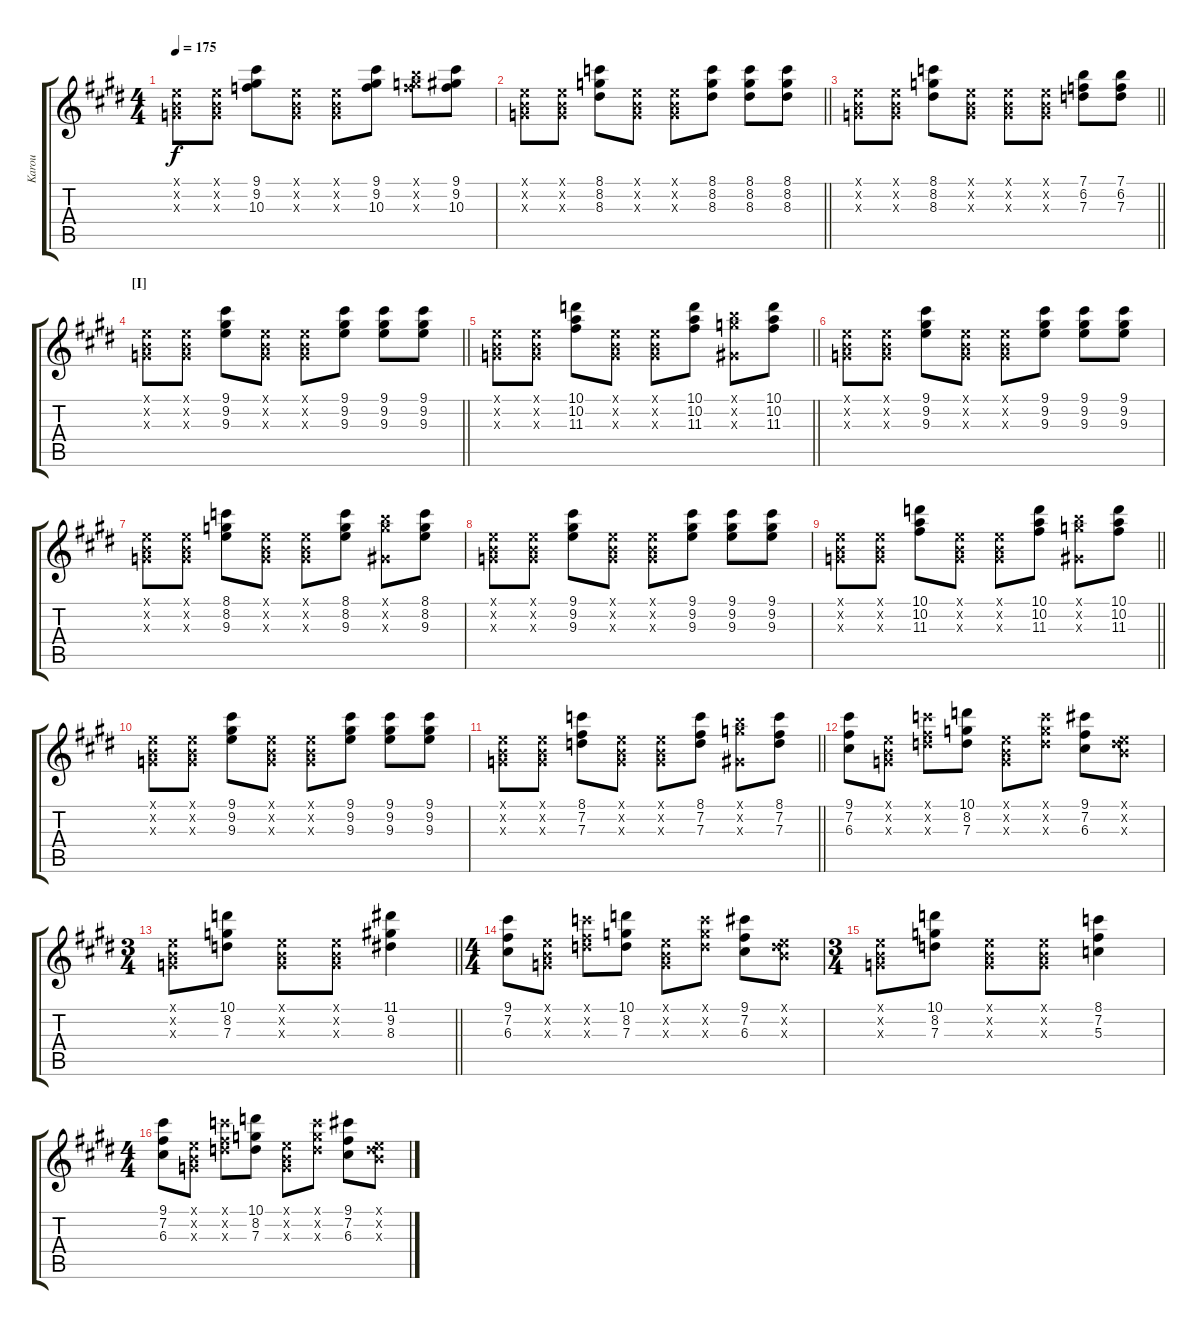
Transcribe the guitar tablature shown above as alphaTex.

\track ("Karou" "Karou") {instrument distortionguitar}
\staff {score tabs}
\tuning (E4 B3 G3 D3 A2 E2) {hide}
\ts (4 4)
\tempo 175
\clef g2
\ks c#minor
(0.1{x} 0.2{x} 0.3{x}).8{dy f} (0.1{x} 0.2{x} 0.3{x}).8 (9.1 9.2 10.3).8 (0.1{x} 0.2{x} 0.3{x}).8 (0.1{x} 0.2{x} 0.3{x}).8 (9.1 9.2 10.3).8 (7.1{x} 8.2{x} 10.3{x}).8 (9.1 9.2 10.3).8 |
\barLineRight lightlight
(0.1{x} 0.2{x} 0.3{x}).8 (0.1{x} 0.2{x} 0.3{x}).8 (8.1 8.2 8.3).8 (0.1{x} 0.2{x} 0.3{x}).8 (0.1{x} 0.2{x} 0.3{x}).8 (8.1 8.2 8.3).8 (8.1 8.2 8.3).8 (8.1 8.2 8.3).8 |
\barLineRight lightlight
(0.1{x} 0.2{x} 0.3{x}).8 (0.1{x} 0.2{x} 0.3{x}).8 (8.1 8.2 8.3).8 (0.1{x} 0.2{x} 0.3{x}).8 (0.1{x} 0.2{x} 0.3{x}).8 (0.1{x} 0.2{x} 0.3{x}).8 (7.1 6.2 7.3).8 (7.1 6.2 7.3).8 |
\section ("" "[I]")
\barLineRight lightlight
(0.1{x} 0.2{x} 0.3{x}).8 (0.1{x} 0.2{x} 0.3{x}).8 (9.1 9.2 9.3).8 (0.1{x} 0.2{x} 0.3{x}).8 (0.1{x} 0.2{x} 0.3{x}).8 (9.1 9.2 9.3).8 (9.1 9.2 9.3).8 (9.1 9.2 9.3).8 |
\barLineRight lightlight
(0.1{x} 0.2{x} 0.3{x}).8 (0.1{x} 0.2{x} 0.3{x}).8 (10.1 10.2 11.3).8 (0.1{x} 0.2{x} 0.3{x}).8 (0.1{x} 0.2{x} 0.3{x}).8 (10.1 10.2 11.3).8 (7.1{x} 8.2{x} 1.3{x}).8 (10.1 10.2 11.3).8 |
(0.1{x} 0.2{x} 0.3{x}).8 (0.1{x} 0.2{x} 0.3{x}).8 (9.1 9.2 9.3).8 (0.1{x} 0.2{x} 0.3{x}).8 (0.1{x} 0.2{x} 0.3{x}).8 (9.1 9.2 9.3).8 (9.1 9.2 9.3).8 (9.1 9.2 9.3).8 |
(0.1{x} 0.2{x} 0.3{x}).8 (0.1{x} 0.2{x} 0.3{x}).8 (8.1 8.2 9.3).8 (0.1{x} 0.2{x} 0.3{x}).8 (0.1{x} 0.2{x} 0.3{x}).8 (8.1 8.2 9.3).8 (7.1{x} 8.2{x} 1.3{x}).8 (8.1 8.2 9.3).8 |
(0.1{x} 0.2{x} 0.3{x}).8 (0.1{x} 0.2{x} 0.3{x}).8 (9.1 9.2 9.3).8 (0.1{x} 0.2{x} 0.3{x}).8 (0.1{x} 0.2{x} 0.3{x}).8 (9.1 9.2 9.3).8 (9.1 9.2 9.3).8 (9.1 9.2 9.3).8 |
\barLineRight lightlight
(0.1{x} 0.2{x} 0.3{x}).8 (0.1{x} 0.2{x} 0.3{x}).8 (10.1 10.2 11.3).8 (0.1{x} 0.2{x} 0.3{x}).8 (0.1{x} 0.2{x} 0.3{x}).8 (10.1 10.2 11.3).8 (7.1{x} 8.2{x} 1.3{x}).8 (10.1 10.2 11.3).8 |
(0.1{x} 0.2{x} 0.3{x}).8 (0.1{x} 0.2{x} 0.3{x}).8 (9.1 9.2 9.3).8 (0.1{x} 0.2{x} 0.3{x}).8 (0.1{x} 0.2{x} 0.3{x}).8 (9.1 9.2 9.3).8 (9.1 9.2 9.3).8 (9.1 9.2 9.3).8 |
\barLineRight lightlight
(0.1{x} 0.2{x} 0.3{x}).8 (0.1{x} 0.2{x} 0.3{x}).8 (8.1 7.2 7.3).8 (0.1{x} 0.2{x} 0.3{x}).8 (0.1{x} 0.2{x} 0.3{x}).8 (8.1 7.2 7.3).8 (7.1{x} 8.2{x} 1.3{x}).8 (8.1 7.2 7.3).8 |
(9.1 7.2 6.3).8{volume 12} (0.1{x} 0.2{x} 0.3{x}).8 (8.1{x} 7.2{x} 7.3{x}).8 (10.1 8.2 7.3).8 (0.1{x} 0.2{x} 0.3{x}).8 (8.1{x} 8.2{x} 7.3{x}).8 (9.1 7.2 6.3).8 (0.1{x} 0.2{x} 7.3{x}).8 |
\ts (3 4)
\barLineRight lightlight
(0.1{x} 0.2{x} 0.3{x}).8 (10.1 8.2 7.3).8 (0.1{x} 0.2{x} 0.3{x}).8 (0.1{x} 0.2{x} 0.3{x}).8 (11.1 9.2 8.3).4 |
\ts (4 4)
(9.1 7.2 6.3).8 (0.1{x} 0.2{x} 0.3{x}).8 (8.1{x} 7.2{x} 7.3{x}).8 (10.1 8.2 7.3).8 (0.1{x} 0.2{x} 0.3{x}).8 (8.1{x} 8.2{x} 7.3{x}).8 (9.1 7.2 6.3).8 (0.1{x} 0.2{x} 7.3{x}).8 |
\ts (3 4)
(0.1{x} 0.2{x} 0.3{x}).8 (10.1 8.2 7.3).8 (0.1{x} 0.2{x} 0.3{x}).8 (0.1{x} 0.2{x} 0.3{x}).8 (8.1 7.2 5.3).4 |
\ts (4 4)
(9.1 7.2 6.3).8 (0.1{x} 0.2{x} 0.3{x}).8 (8.1{x} 7.2{x} 7.3{x}).8 (10.1 8.2 7.3).8 (0.1{x} 0.2{x} 0.3{x}).8 (8.1{x} 8.2{x} 7.3{x}).8 (9.1 7.2 6.3).8 (0.1{x} 0.2{x} 7.3{x}).8
